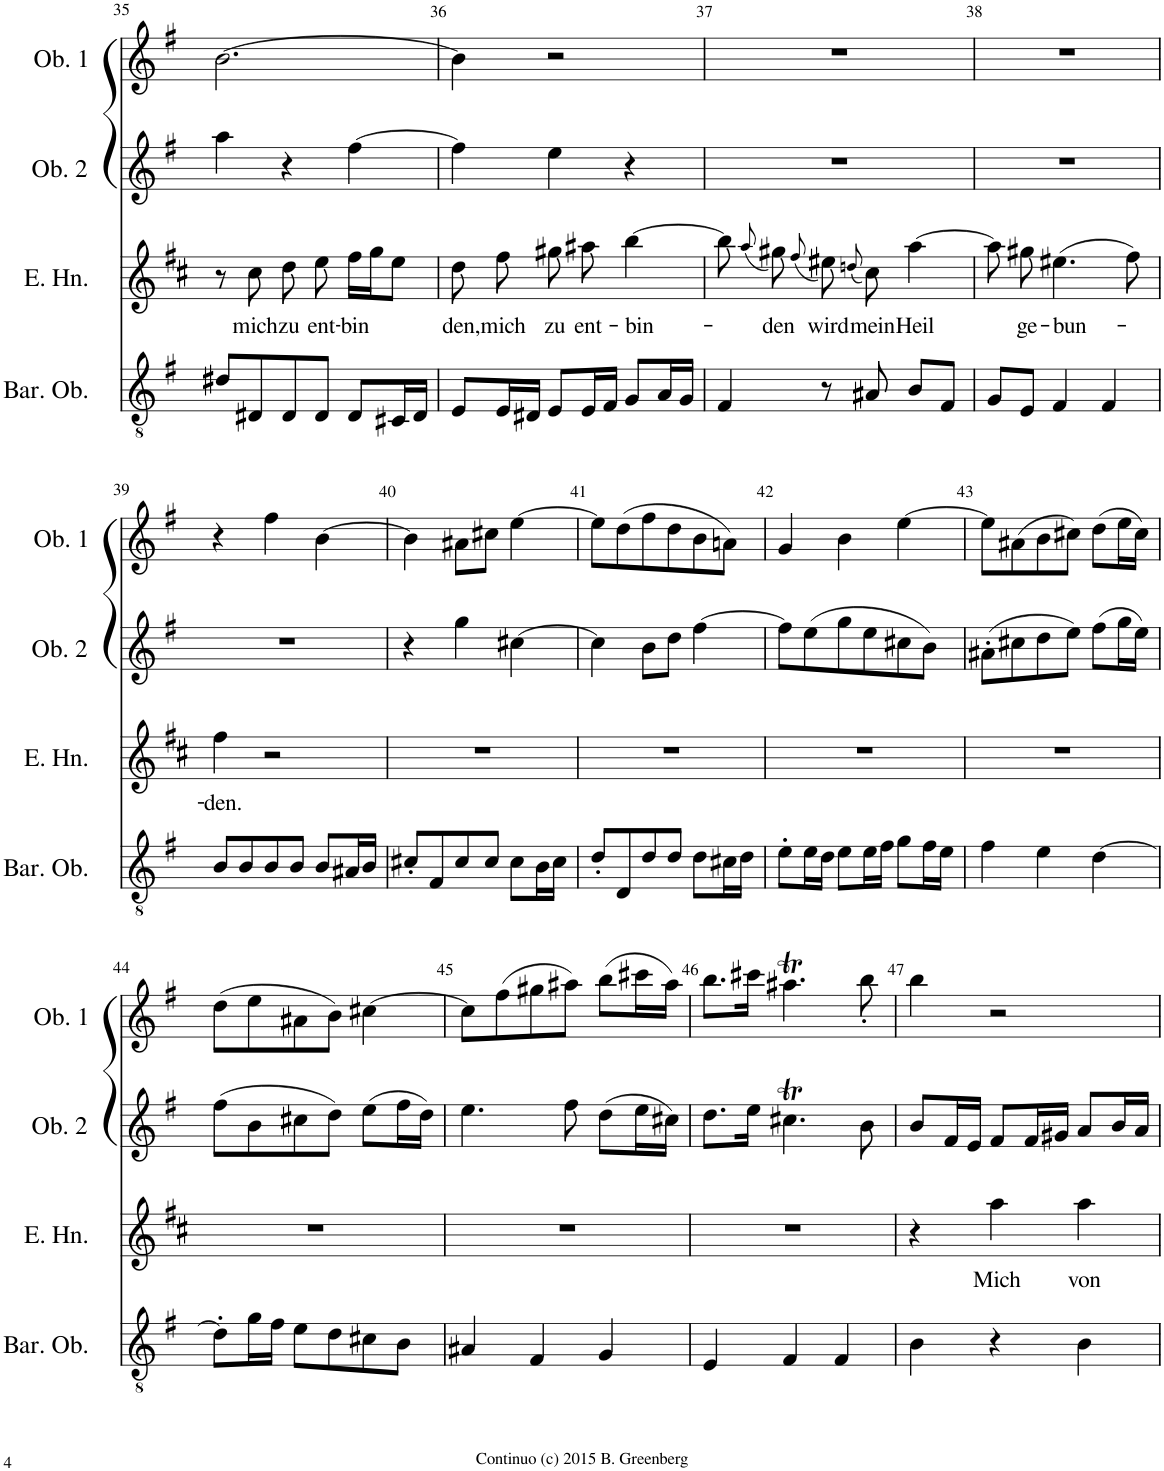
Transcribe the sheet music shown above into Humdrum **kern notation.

**kern	**kern	**text	**kern	**kern
*part4	*part3	*part3	*part2	*part1
*staff4	*staff3	*staff3	*staff2	*staff1
*I"Baritone Oboe	*I"English Horn	*	*I"Oboe 2	*I"Oboe 1
*I'Bar. Ob.	*I'E. Hn.	*	*I'Ob. 2	*I'Ob. 1
!!LO:PB:g=z
*clefGv2	*clefG2	*	*clefG2	*clefG2
*	*Trd4c7	*	*	*
*k[f#]	*k[f#c#]	*	*k[f#]	*k[f#]
*M3/4	*M3/4	*	*M3/4	*M3/4
=35	=35	=35	=35	=35
8d#X/L	8r	.	4aa\	[2.b\
!	!	!LO:LY:b	!	!
8D#X/	8cc#\	mich	.	.
!	!	!LO:LY:b	!	!
8D#/	8dd\	zu	4r	.
!	!	!LO:LY:b	!	!
8D#/J	8ee\	ent-	.	.
!	!	!LO:LY:b	!	!
8D#/L	16ff#\LL	-bin	[4ff#\	.
.	16gg\J	.	.	.
16C#X/L	8ee\J	.	.	.
16D#/JJ	.	.	.	.
=36	=36	=36	=36	=36
!	!	!LO:LY:b	!	!
8E/L	8dd\	den,	4ff#\]	4b\]
!	!	!LO:LY:b	!	!
16E/L	8ff#\	mich	.	.
16D#X/JJ	.	.	.	.
!	!	!LO:LY:b	!	!
8E/L	8gg#X\	zu	4ee\	2r
!	!	!LO:LY:b	!	!
16E/L	8aa#X\	ent-	.	.
16F#/JJ	.	.	.	.
!	!	!LO:LY:b	!	!
8G/L	[4bb\	-bin-	4r	.
16A/L	.	.	.	.
16G/JJ	.	.	.	.
=37	=37	=37	=37	=37
4F#/	8bb\]	.	2.r	2.r
.	(8qaa/	.	.	.
!	!	!LO:LY:b	!	!
.	8gg#X\)	-den	.	.
.	(8qff#/	.	.	.
!	!	!LO:LY:b	!	!
8r	8ee#X\)	wird	.	.
.	(8qddn/	.	.	.
!	!	!LO:LY:b	!	!
8A#X/	8cc#\)	mein	.	.
!	!	!LO:LY:b	!	!
8B/L	[4aa\	Heil	.	.
8F#/J	.	.	.	.
=38	=38	=38	=38	=38
8G/L	8aa\]	.	2.r	2.r
!	!	!LO:LY:b	!	!
8E/J	8gg#X\	ge-	.	.
!	!	!LO:LY:b	!	!
4F#/	(4.ee#X\	-bun-	.	.
4F#/	.	.	.	.
.	8ff#\)	.	.	.
!!LO:LB:g=z
=39	=39	=39	=39	=39
!	!	!LO:LY:b	!	!
8B/L	4ff#\	-den.	2.r	4r
8B/	.	.	.	.
8B/	2r	.	.	4ff#\
8B/J	.	.	.	.
8B/L	.	.	.	[4b\
16A#X/L	.	.	.	.
16B/JJ	.	.	.	.
=40	=40	=40	=40	=40
8c#X'/L	2.r	.	4r	4b\]
8F#/	.	.	.	.
8c#/	.	.	4gg\	8a#X\L
8c#/J	.	.	.	8cc#X\J
8c#\L	.	.	[4cc#X\	[4ee\
16B\L	.	.	.	.
16c#\JJ	.	.	.	.
=41	=41	=41	=41	=41
8d'/L	2.r	.	4cc#\]	8ee\L]
8D/	.	.	.	(8dd\
8d/	.	.	8b\L	8ff#\
8d/J	.	.	8dd\J	8dd\
8d\L	.	.	[4ff#\	8b\
16c#X\L	.	.	.	8an\J)
16d\JJ	.	.	.	.
=42	=42	=42	=42	=42
8e'\L	2.r	.	8ff#\L]	4g/
16e\L	.	.	(8ee\	.
16d\JJ	.	.	.	.
8e\L	.	.	8gg\	4b\
16e\L	.	.	8ee\	.
16f#\JJ	.	.	.	.
8g\L	.	.	8cc#X\	[4ee\
16f#\L	.	.	8b\J)	.
16e\JJ	.	.	.	.
=43	=43	=43	=43	=43
4f#\	2.r	.	(8a#X'\L	8ee\L]
.	.	.	8cc#X\	(8a#X\
4e\	.	.	8dd\	8b\
.	.	.	8ee\J)	8cc#X\J)
[4d\	.	.	(8ff#\L	(8dd\L
.	.	.	16gg\L	16ee\L
.	.	.	16ee\JJ)	16cc#\JJ)
!!LO:LB:g=z
=44	=44	=44	=44	=44
8d'\L]	2.r	.	(8ff#\L	(8dd\L
16g\L	.	.	8b\	8ee\
16f#\JJ	.	.	.	.
8e\L	.	.	8cc#X\	8a#X\
8d\	.	.	8dd\J)	8b\J)
8c#X\	.	.	(8ee\L	[4cc#X\
8B\J	.	.	16ff#\L	.
.	.	.	16dd\JJ)	.
=45	=45	=45	=45	=45
4A#X/	2.r	.	4.ee\	8cc#\L]
.	.	.	.	(8ff#\
4F#/	.	.	.	8gg#X\
.	.	.	8ff#\	8aa#X\J)
4G/	.	.	(8dd\L	(8bb\L
.	.	.	16ee\L	16ccc#X\L
.	.	.	16cc#X\JJ)	16aa#\JJ)
=46	=46	=46	=46	=46
4E/	2.r	.	8.dd\L	8.bb\L
.	.	.	16ee\Jk	16ccc#X\Jk
4F#/	.	.	4.cc#Xt\	4.aa#Xt\
4F#/	.	.	.	.
.	.	.	8b\	8bb'<\
=47	=47	=47	=47	=47
4B\	4r	.	8b/L	4bb\
.	.	.	16f#/L	.
.	.	.	16e/JJ	.
!	!	!LO:LY:b	!	!
4r	4aa\	Mich	8f#/L	2r
.	.	.	16f#/L	.
.	.	.	16g#X/JJ	.
!	!	!LO:LY:b	!	!
4B\	4aa\	von	8a/L	.
.	.	.	16b/L	.
.	.	.	16a/JJ	.
=	=	=	=	=
*-	*-	*-	*-	*-
